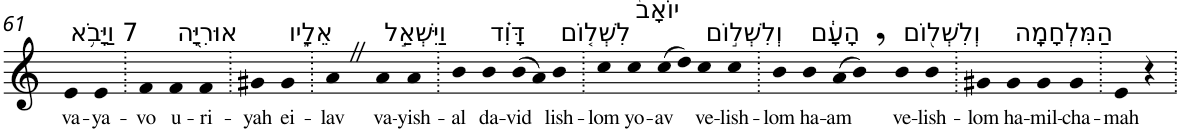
**kern	**text
*part1	*part1
*staff1	*staff1
*I"Piano	*
*I'Pno	*
!!LO:PB:g=z
*clefG2	*
*k[]	*
=61	=61
!LO:TX:a:t=7 וַיָּבֹ֥א	!
!	!LO:LY:b
4e	va-
!	!LO:LY:b
4e	-ya-
=62.	=62.
!	!LO:LY:b
4f	-vo
!LO:TX:a:t=אוּרִיָּ֖ה	!
!	!LO:LY:b
4f	u-
!	!LO:LY:b
4f	-ri-
=63.	=63.
!	!LO:LY:b
4g#X	-yah
!LO:TX:a:t=אֵלָ֑יו	!
!	!LO:LY:b
4g#	ei-
=64.	=64.
!	!LO:LY:b
4aZ	-lav
!LO:TX:a:t=וַיִּשְׁאַ֣ל	!
!	!LO:LY:b
4a	va-
!	!LO:LY:b
4a	-yish-
=65.	=65.
!	!LO:LY:b
4b	-al
!LO:TX:a:t=דָּוִ֗ד	!
!	!LO:LY:b
4b	da-
!	!LO:LY:b
(>8b	-vid
8a)	.
!LO:TX:a:t=לִשְׁל֤וֹם	!
!	!LO:LY:b
4b	lish-
=66.	=66.
!	!LO:LY:b
4cc	-lom
!LO:TX:a:t=יוֹאָב֙	!
!	!LO:LY:b
4cc	yo-
!	!LO:LY:b
(>8cc	-av
8dd)	.
!LO:TX:a:t=וְלִשְׁל֣וֹם	!
!	!LO:LY:b
4cc	ve-
!	!LO:LY:b
4cc	-lish-
=67.	=67.
!	!LO:LY:b
4b	-lom
!LO:TX:a:t=הָעָ֔ם	!
!	!LO:LY:b
4b	ha-
!	!LO:LY:b
(>8a	-am
8b,)	.
!LO:TX:a:t=וְלִשְׁל֖וֹם	!
!	!LO:LY:b
4b	ve-
!	!LO:LY:b
4b	-lish-
=68.	=68.
!	!LO:LY:b
4g#X	-lom
!LO:TX:a:t=הַמִּלְחָמָֽה	!
!	!LO:LY:b
4g#	ha-
!	!LO:LY:b
4g#	-mil-
!	!LO:LY:b
4g#	-cha-
=69.	=69.
!	!LO:LY:b
4e	-mah
4r	.
=.	=.
*-	*-
